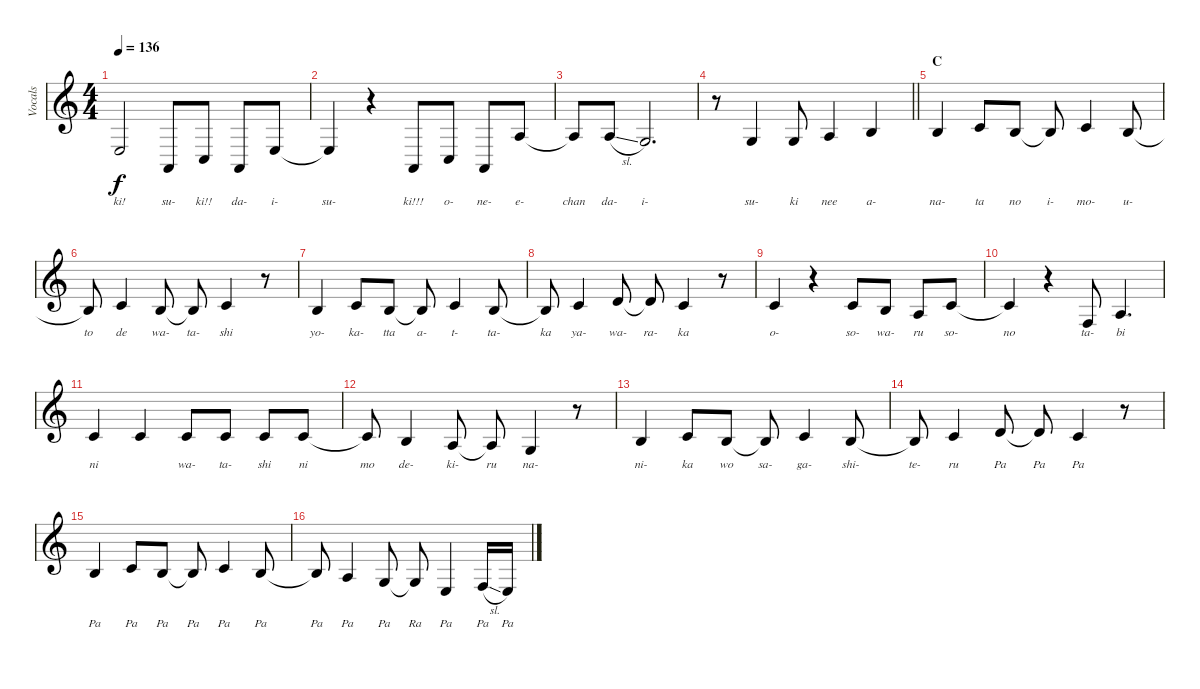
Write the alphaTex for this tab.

\track ("Vocals" "Vocals") {instrument cello}
\staff {score}
\tuning (E4 B3 G3 D3 A2 D2) {hide}
\ts (4 4)
\tempo 136
\clef g2
\ks c
2.4.2{lyrics (0 "ki!") lyrics (1 "") lyrics (2 "") lyrics (3 "") lyrics (4 "") dy f} 0.5.8{lyrics (0 "su-") lyrics (1 "") lyrics (2 "") lyrics (3 "") lyrics (4 "")} 3.5.8{lyrics (0 "ki!!") lyrics (1 "") lyrics (2 "") lyrics (3 "") lyrics (4 "")} 0.5.8{lyrics (0 "da-") lyrics (1 "") lyrics (2 "") lyrics (3 "") lyrics (4 "")} 2.4.8{lyrics (0 "i-") lyrics (1 "") lyrics (2 "") lyrics (3 "") lyrics (4 "")} |
2.4{t}.4{lyrics (0 "su-") lyrics (1 "") lyrics (2 "") lyrics (3 "") lyrics (4 "")} r.4 0.5.8{lyrics (0 "ki!!!") lyrics (1 "") lyrics (2 "") lyrics (3 "") lyrics (4 "")} 3.5.8{lyrics (0 "o-") lyrics (1 "") lyrics (2 "") lyrics (3 "") lyrics (4 "")} 0.5.8{lyrics (0 "ne-") lyrics (1 "") lyrics (2 "") lyrics (3 "") lyrics (4 "")} 2.3.8{lyrics (0 "e-") lyrics (1 "") lyrics (2 "") lyrics (3 "") lyrics (4 "")} |
2.3{t}.8{lyrics (0 "chan") lyrics (1 "") lyrics (2 "") lyrics (3 "") lyrics (4 "")} 2.3{sl}.8{lyrics (0 "da-") lyrics (1 "") lyrics (2 "") lyrics (3 "") lyrics (4 "")} 0.3.2{d lyrics (0 "i-") lyrics (1 "") lyrics (2 "") lyrics (3 "") lyrics (4 "")} |
\barLineRight lightlight
r.8 0.3.4{lyrics (0 "su-") lyrics (1 "") lyrics (2 "") lyrics (3 "") lyrics (4 "")} 0.3.8{lyrics (0 "ki") lyrics (1 "") lyrics (2 "") lyrics (3 "") lyrics (4 "")} 2.3.4{lyrics (0 "nee") lyrics (1 "") lyrics (2 "") lyrics (3 "") lyrics (4 "")} 0.2.4{lyrics (0 "a-") lyrics (1 "") lyrics (2 "") lyrics (3 "") lyrics (4 "")} |
\section ("" "C")
0.2.4{lyrics (0 "na-") lyrics (1 "") lyrics (2 "") lyrics (3 "") lyrics (4 "")} 1.2.8{lyrics (0 "ta") lyrics (1 "") lyrics (2 "") lyrics (3 "") lyrics (4 "")} 0.2.8{lyrics (0 "no") lyrics (1 "") lyrics (2 "") lyrics (3 "") lyrics (4 "")} 0.2{t}.8{lyrics (0 "i-") lyrics (1 "") lyrics (2 "") lyrics (3 "") lyrics (4 "")} 1.2.4{lyrics (0 "mo-") lyrics (1 "") lyrics (2 "") lyrics (3 "") lyrics (4 "")} 0.2.8{lyrics (0 "u-") lyrics (1 "") lyrics (2 "") lyrics (3 "") lyrics (4 "")} |
0.2{t}.8{lyrics (0 "to") lyrics (1 "") lyrics (2 "") lyrics (3 "") lyrics (4 "")} 1.2.4{lyrics (0 "de") lyrics (1 "") lyrics (2 "") lyrics (3 "") lyrics (4 "")} 0.2.8{lyrics (0 "wa-") lyrics (1 "") lyrics (2 "") lyrics (3 "") lyrics (4 "")} 0.2{t}.8{lyrics (0 "ta-") lyrics (1 "") lyrics (2 "") lyrics (3 "") lyrics (4 "")} 1.2.4{lyrics (0 "shi") lyrics (1 "") lyrics (2 "") lyrics (3 "") lyrics (4 "")} r.8 |
0.2.4{lyrics (0 "yo-") lyrics (1 "") lyrics (2 "") lyrics (3 "") lyrics (4 "")} 1.2.8{lyrics (0 "ka-") lyrics (1 "") lyrics (2 "") lyrics (3 "") lyrics (4 "")} 0.2.8{lyrics (0 "tta") lyrics (1 "") lyrics (2 "") lyrics (3 "") lyrics (4 "")} 0.2{t}.8{lyrics (0 "a-") lyrics (1 "") lyrics (2 "") lyrics (3 "") lyrics (4 "")} 1.2.4{lyrics (0 "t-") lyrics (1 "") lyrics (2 "") lyrics (3 "") lyrics (4 "")} 0.2.8{lyrics (0 "ta-") lyrics (1 "") lyrics (2 "") lyrics (3 "") lyrics (4 "")} |
0.2{t}.8{lyrics (0 "ka") lyrics (1 "") lyrics (2 "") lyrics (3 "") lyrics (4 "")} 1.2.4{lyrics (0 "ya-") lyrics (1 "") lyrics (2 "") lyrics (3 "") lyrics (4 "")} 3.2.8{lyrics (0 "wa-") lyrics (1 "") lyrics (2 "") lyrics (3 "") lyrics (4 "")} 3.2{t}.8{lyrics (0 "ra-") lyrics (1 "") lyrics (2 "") lyrics (3 "") lyrics (4 "")} 1.2.4{lyrics (0 "ka") lyrics (1 "") lyrics (2 "") lyrics (3 "") lyrics (4 "")} r.8 |
1.2.4{lyrics (0 "o-") lyrics (1 "") lyrics (2 "") lyrics (3 "") lyrics (4 "")} r.4 1.2.8{lyrics (0 "so-") lyrics (1 "") lyrics (2 "") lyrics (3 "") lyrics (4 "")} 0.2.8{lyrics (0 "wa-") lyrics (1 "") lyrics (2 "") lyrics (3 "") lyrics (4 "")} 2.3.8{lyrics (0 "ru") lyrics (1 "") lyrics (2 "") lyrics (3 "") lyrics (4 "")} 1.2.8{lyrics (0 "so-") lyrics (1 "") lyrics (2 "") lyrics (3 "") lyrics (4 "")} |
1.2{t}.4{lyrics (0 "no") lyrics (1 "") lyrics (2 "") lyrics (3 "") lyrics (4 "")} r.4 3.4.8{lyrics (0 "ta-") lyrics (1 "") lyrics (2 "") lyrics (3 "") lyrics (4 "")} 2.3.4{d lyrics (0 "bi") lyrics (1 "") lyrics (2 "") lyrics (3 "") lyrics (4 "")} |
1.2.4{lyrics (0 "ni") lyrics (1 "") lyrics (2 "") lyrics (3 "") lyrics (4 "")} 1.2.4{lyrics (0 "") lyrics (1 "") lyrics (2 "") lyrics (3 "") lyrics (4 "")} 1.2.8{lyrics (0 "wa-") lyrics (1 "") lyrics (2 "") lyrics (3 "") lyrics (4 "")} 1.2.8{lyrics (0 "ta-") lyrics (1 "") lyrics (2 "") lyrics (3 "") lyrics (4 "")} 1.2.8{lyrics (0 "shi") lyrics (1 "") lyrics (2 "") lyrics (3 "") lyrics (4 "")} 1.2.8{lyrics (0 "ni") lyrics (1 "") lyrics (2 "") lyrics (3 "") lyrics (4 "")} |
1.2{t}.8{lyrics (0 "mo") lyrics (1 "") lyrics (2 "") lyrics (3 "") lyrics (4 "")} 0.2.4{lyrics (0 "de-") lyrics (1 "") lyrics (2 "") lyrics (3 "") lyrics (4 "")} 2.3.8{lyrics (0 "ki-") lyrics (1 "") lyrics (2 "") lyrics (3 "") lyrics (4 "")} 2.3{t}.8{lyrics (0 "ru") lyrics (1 "") lyrics (2 "") lyrics (3 "") lyrics (4 "")} 0.3.4{lyrics (0 "na-") lyrics (1 "") lyrics (2 "") lyrics (3 "") lyrics (4 "")} r.8 |
0.2.4{lyrics (0 "ni-") lyrics (1 "") lyrics (2 "") lyrics (3 "") lyrics (4 "")} 1.2.8{lyrics (0 "ka") lyrics (1 "") lyrics (2 "") lyrics (3 "") lyrics (4 "")} 0.2.8{lyrics (0 "wo") lyrics (1 "") lyrics (2 "") lyrics (3 "") lyrics (4 "")} 0.2{t}.8{lyrics (0 "sa-") lyrics (1 "") lyrics (2 "") lyrics (3 "") lyrics (4 "")} 1.2.4{lyrics (0 "ga-") lyrics (1 "") lyrics (2 "") lyrics (3 "") lyrics (4 "")} 0.2.8{lyrics (0 "shi-") lyrics (1 "") lyrics (2 "") lyrics (3 "") lyrics (4 "")} |
0.2{t}.8{lyrics (0 "te-") lyrics (1 "") lyrics (2 "") lyrics (3 "") lyrics (4 "")} 1.2.4{lyrics (0 "ru") lyrics (1 "") lyrics (2 "") lyrics (3 "") lyrics (4 "")} 3.2.8{lyrics (0 "Pa") lyrics (1 "") lyrics (2 "") lyrics (3 "") lyrics (4 "")} 3.2{t}.8{lyrics (0 "Pa") lyrics (1 "") lyrics (2 "") lyrics (3 "") lyrics (4 "")} 1.2.4{lyrics (0 "Pa") lyrics (1 "") lyrics (2 "") lyrics (3 "") lyrics (4 "")} r.8 |
0.2.4{lyrics (0 "Pa") lyrics (1 "") lyrics (2 "") lyrics (3 "") lyrics (4 "")} 1.2.8{lyrics (0 "Pa") lyrics (1 "") lyrics (2 "") lyrics (3 "") lyrics (4 "")} 0.2.8{lyrics (0 "Pa") lyrics (1 "") lyrics (2 "") lyrics (3 "") lyrics (4 "")} 0.2{t}.8{lyrics (0 "Pa") lyrics (1 "") lyrics (2 "") lyrics (3 "") lyrics (4 "")} 1.2.4{lyrics (0 "Pa") lyrics (1 "") lyrics (2 "") lyrics (3 "") lyrics (4 "")} 0.2.8{lyrics (0 "Pa") lyrics (1 "") lyrics (2 "") lyrics (3 "") lyrics (4 "")} |
0.2{t}.8{lyrics (0 "Pa") lyrics (1 "") lyrics (2 "") lyrics (3 "") lyrics (4 "")} 2.3.4{lyrics (0 "Pa") lyrics (1 "") lyrics (2 "") lyrics (3 "") lyrics (4 "")} 0.3.8{lyrics (0 "Pa") lyrics (1 "") lyrics (2 "") lyrics (3 "") lyrics (4 "")} 0.3{t}.8{lyrics (0 "Ra") lyrics (1 "") lyrics (2 "") lyrics (3 "") lyrics (4 "")} 2.4.4{lyrics (0 "Pa") lyrics (1 "") lyrics (2 "") lyrics (3 "") lyrics (4 "")} 3.4{sl}.16{lyrics (0 "Pa") lyrics (1 "") lyrics (2 "") lyrics (3 "") lyrics (4 "")} 2.4{sl}.16{lyrics (0 "Pa") lyrics (1 "") lyrics (2 "") lyrics (3 "") lyrics (4 "")}
